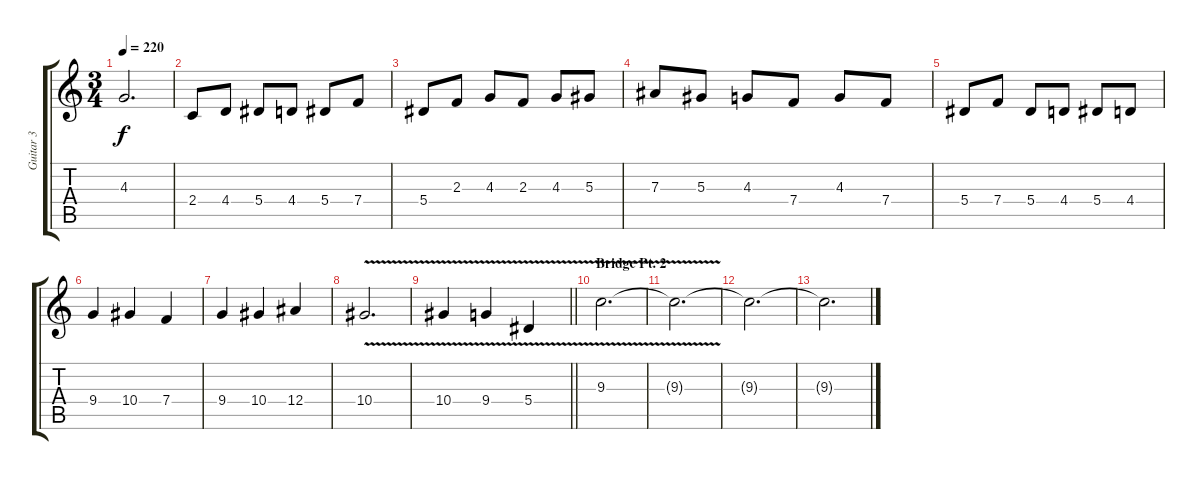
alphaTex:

\track ("Guitar 3" "Guitar 3") {instrument distortionguitar}
\staff {score tabs}
\tuning (C4 G3 Eb3 Bb2 F2 C2) {hide}
\ts (3 4)
\tempo 220
\clef g2
\ks c
4.3{t}.2{d dy f} |
2.4.8{balance 0} 4.4.8 5.4.8 4.4.8 5.4.8 7.4.8 |
5.4.8 2.3.8 4.3.8 2.3.8 4.3.8 5.3.8 |
7.3.8 5.3.8 4.3.8 7.4.8 4.3.8 7.4.8 |
5.4.8 7.4.8 5.4.8 4.4.8 5.4.8 4.4.8 |
9.4.4 10.4.4 7.4.4 |
9.4.4 10.4.4 12.4.4 |
10.4{v}.2{d} |
\barLineRight lightlight
10.4{v}.4 9.4{v}.4 5.4{v}.4 |
\section ("" "Bridge Pt. 2")
9.3{v}.2{d volume 4} |
9.3{t}.2{d} |
9.3{t}.2{d} |
9.3{t}.2{d}
